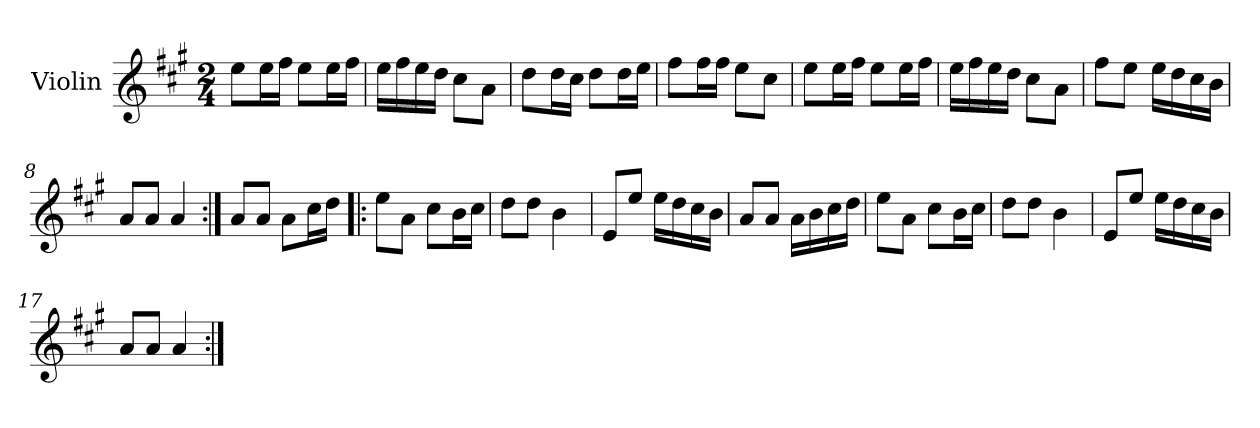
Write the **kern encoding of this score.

**kern
*part1
*staff1
*I"Violin
*I'Vln.
*clefG2
*k[f#c#g#]
*M2/4
=1
8ee\L
16ee\L
16ff#\JJ
8ee\L
16ee\L
16ff#\JJ
=2
16ee\LL
16ff#\
16ee\
16dd\JJ
8cc#\L
8a\J
=3
8dd\L
16dd\L
16cc#\JJ
8dd\L
16dd\L
16ee\JJ
=4
8ff#\L
16ff#\L
16ff#\JJ
8ee\L
8cc#\J
!!LO:LB:g=z
=5
8ee\L
16ee\L
16ff#\JJ
8ee\L
16ee\L
16ff#\JJ
=6
16ee\LL
16ff#\
16ee\
16dd\JJ
8cc#\L
8a\J
=7
8ff#\L
8ee\J
16ee\LL
16dd\
16cc#\
16b\JJ
=8
8a/L
8a/J
4a/
=9:|!
8a/L
8a/J
8a\L
16cc#\L
16dd\JJ
!!LO:LB:g=z
=10!|:
8ee\L
8a\J
8cc#\L
16b\L
16cc#\JJ
=11
8dd\L
8dd\J
4b\
=12
8e/L
8ee/J
16ee\LL
16dd\
16cc#\
16b\JJ
=13
8a/L
8a/J
16a\LL
16b\
16cc#\
16dd\JJ
!!LO:LB:g=z
=14
8ee\L
8a\J
8cc#\L
16b\L
16cc#\JJ
=15
8dd\L
8dd\J
4b\
=16
8e/L
8ee/J
16ee\LL
16dd\
16cc#\
16b\JJ
=17
8a/L
8a/J
4a/
=:|!
*-
